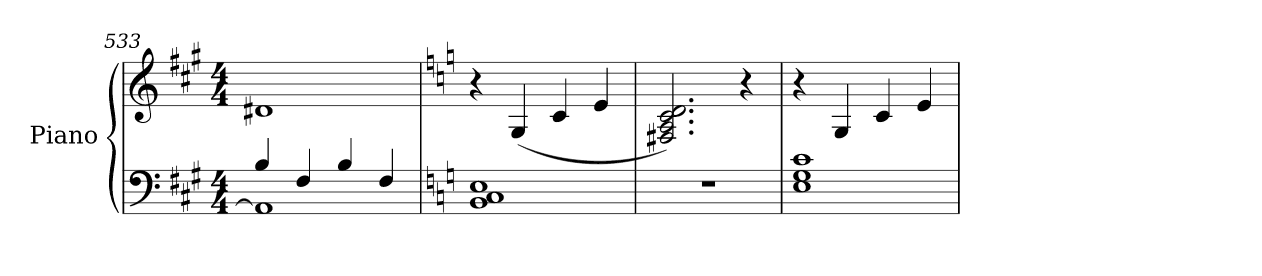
**kern	**kern
*part1	*part1
*staff2	*staff1
*I"Piano	*
*I'Pno.	*
*clefF4	*clefG2
*k[f#c#g#]	*k[f#c#g#]
*M4/4	*M4/4
=533	=533
*^	*
4B/	1AA]	1d#X
4F#/	.	.
4B/	.	.
4F#/	.	.
*v	*v	*
=534	=534
*k[]	*k[]
1BB 1C 1E	4r
.	(4G/
.	4c/
.	4e/
=535	=535
1r	2.F#X/ 2.A/ 2.c/ 2.d/)
.	4r
!!LO:LB:g=z
=536	=536
1E 1G 1c	4r
.	4G/
.	4c/
.	4e/
=	=
*-	*-
